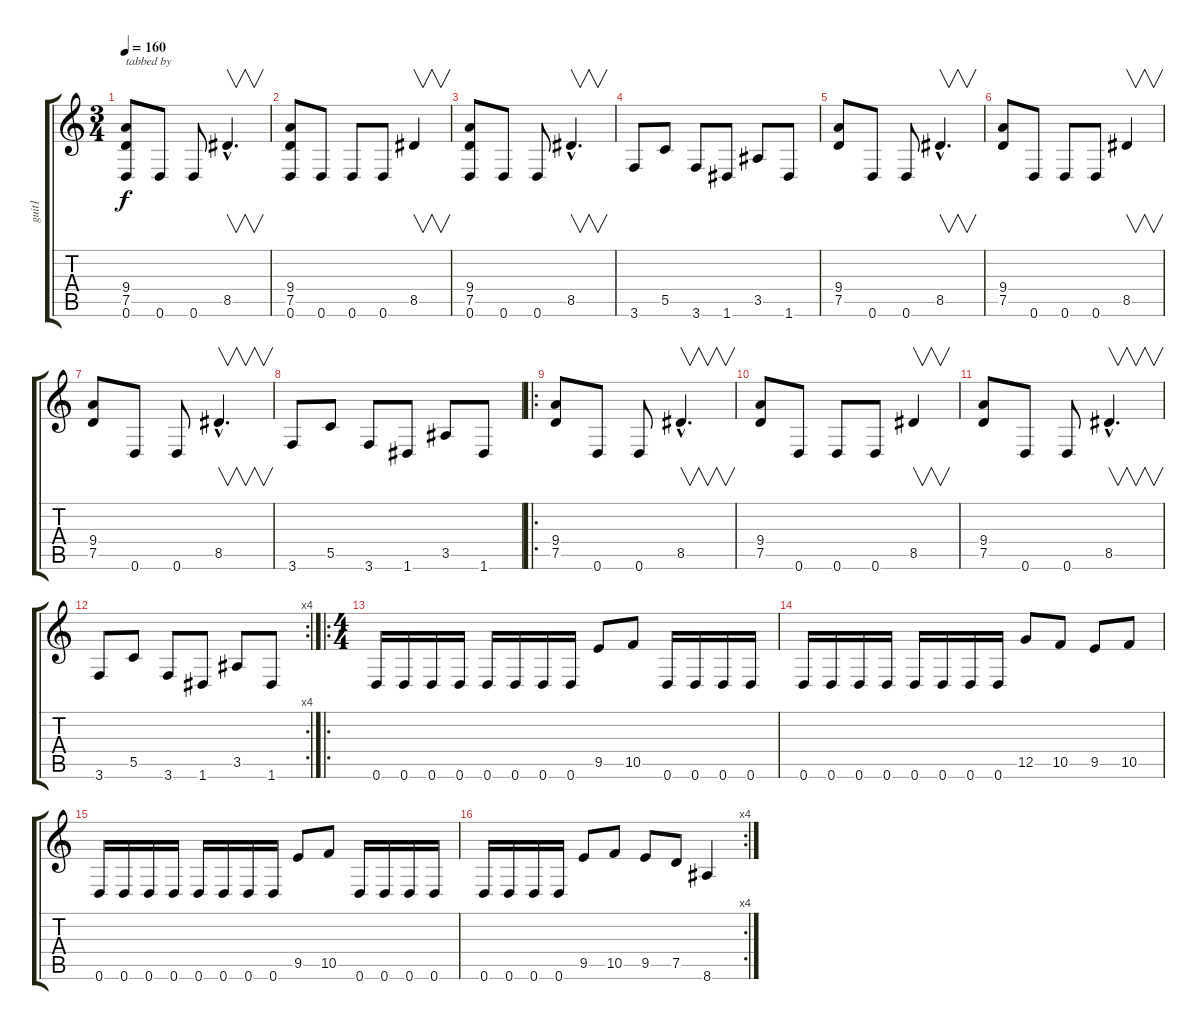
\track ("guit1" "guit1") {instrument distortionguitar}
\staff {score tabs}
\tuning (D4 A3 F3 C3 G2 D2) {hide}
\ts (3 4)
\tempo 160
\clef g2
\ks c
(9.4 7.5 0.6).8{txt "tabbed by" dy f instrument distortionguitar} 0.6.8 0.6.8 8.5{hac}.4{v d} |
(9.4 7.5 0.6).8 0.6.8 0.6.8 0.6.8 8.5.4{v} |
(9.4 7.5 0.6).8 0.6.8 0.6.8 8.5{hac}.4{v d} |
3.6.8 5.5.8 3.6.8 1.6.8 3.5.8 1.6.8 |
(9.4 7.5).8 0.6.8 0.6.8 8.5{hac}.4{v d} |
(9.4 7.5).8 0.6.8 0.6.8 0.6.8 8.5.4{v} |
(9.4 7.5).8 0.6.8 0.6.8 8.5{hac}.4{v d} |
3.6.8 5.5.8 3.6.8 1.6.8 3.5.8 1.6.8 |
\ro
(9.4 7.5).8 0.6.8 0.6.8 8.5{hac}.4{v d} |
(9.4 7.5).8 0.6.8 0.6.8 0.6.8 8.5.4{v} |
(9.4 7.5).8 0.6.8 0.6.8 8.5{hac}.4{v d} |
\rc 4
3.6.8 5.5.8 3.6.8 1.6.8 3.5.8 1.6.8 |
\ro
\ts (4 4)
0.6.16 0.6.16 0.6.16 0.6.16 0.6.16 0.6.16 0.6.16 0.6.16 9.5.8 10.5.8 0.6.16 0.6.16 0.6.16 0.6.16 |
0.6.16 0.6.16 0.6.16 0.6.16 0.6.16 0.6.16 0.6.16 0.6.16 12.5.8 10.5.8 9.5.8 10.5.8 |
0.6.16 0.6.16 0.6.16 0.6.16 0.6.16 0.6.16 0.6.16 0.6.16 9.5.8 10.5.8 0.6.16 0.6.16 0.6.16 0.6.16 |
\rc 4
0.6.16 0.6.16 0.6.16 0.6.16 9.5.8 10.5.8 9.5.8 7.5.8 8.6.4
